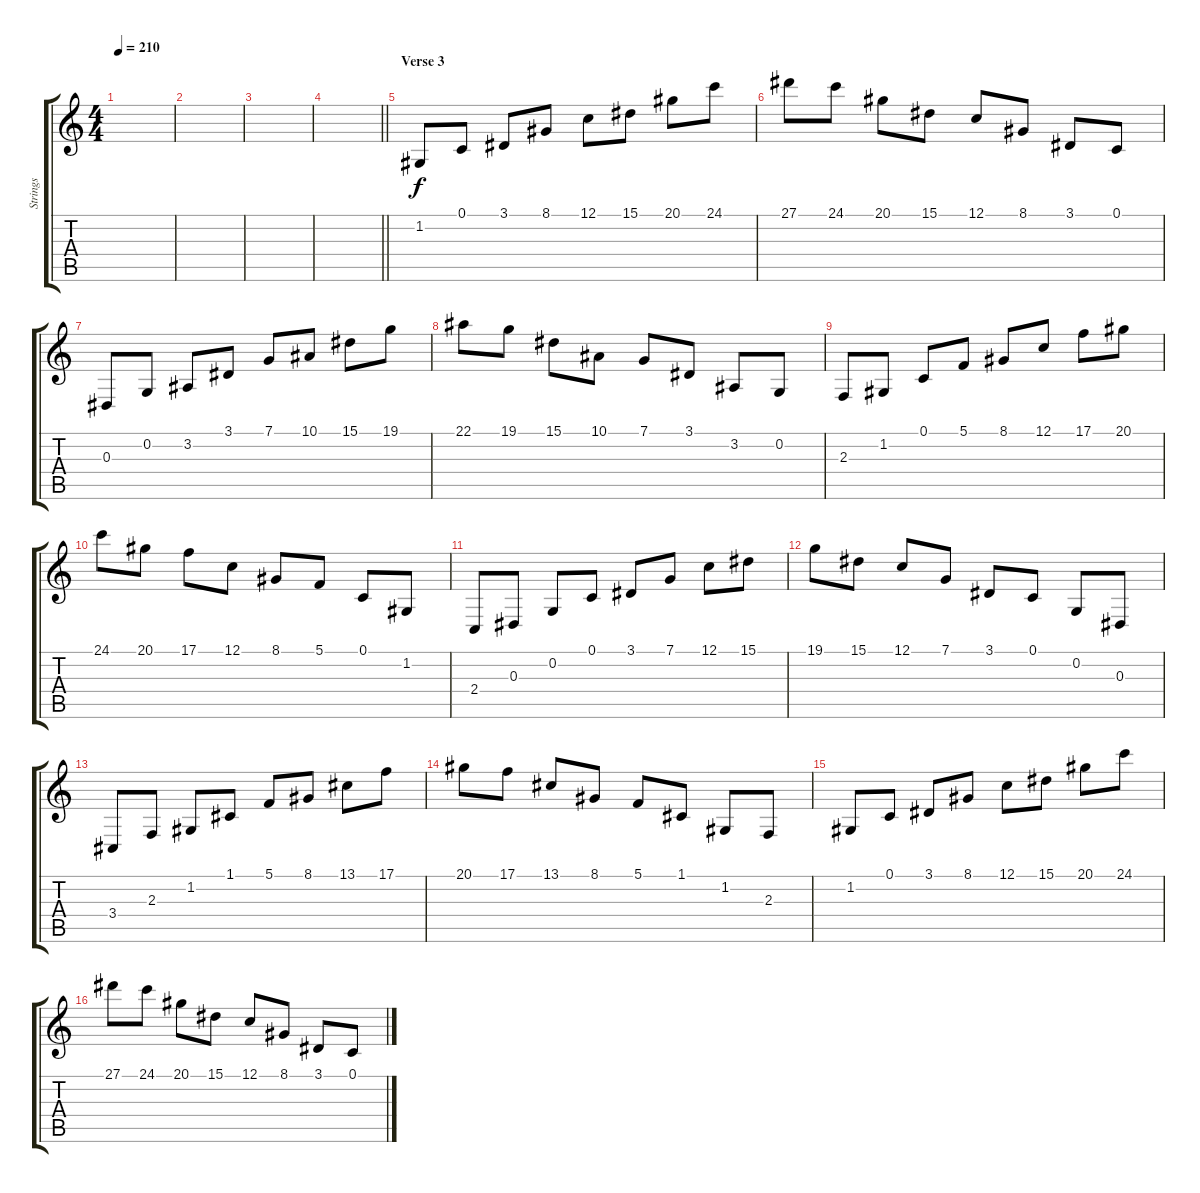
\track ("Strings" "Strings") {instrument stringensemble1}
\staff {score tabs}
\tuning (C4 G3 Eb3 Bb2 F2 C2) {hide}
\ts (4 4)
\tempo 210
\clef g2
\ks c
|
|
|
\barLineRight lightlight
|
\section ("" "Verse 3")
1.2.8 0.1.8 3.1.8 8.1.8 12.1.8 15.1.8 20.1.8 24.1.8 |
27.1.8 24.1.8 20.1.8 15.1.8 12.1.8 8.1.8 3.1.8 0.1.8 |
0.3.8 0.2.8 3.2.8 3.1.8 7.1.8 10.1.8 15.1.8 19.1.8 |
22.1.8 19.1.8 15.1.8 10.1.8 7.1.8 3.1.8 3.2.8 0.2.8 |
2.3.8 1.2.8 0.1.8 5.1.8 8.1.8 12.1.8 17.1.8 20.1.8 |
24.1.8 20.1.8 17.1.8 12.1.8 8.1.8 5.1.8 0.1.8 1.2.8 |
2.4.8 0.3.8 0.2.8 0.1.8 3.1.8 7.1.8 12.1.8 15.1.8 |
19.1.8 15.1.8 12.1.8 7.1.8 3.1.8 0.1.8 0.2.8 0.3.8 |
3.4.8 2.3.8 1.2.8 1.1.8 5.1.8 8.1.8 13.1.8 17.1.8 |
20.1.8 17.1.8 13.1.8 8.1.8 5.1.8 1.1.8 1.2.8 2.3.8 |
1.2.8 0.1.8 3.1.8 8.1.8 12.1.8 15.1.8 20.1.8 24.1.8 |
27.1.8 24.1.8 20.1.8 15.1.8 12.1.8 8.1.8 3.1.8 0.1.8
